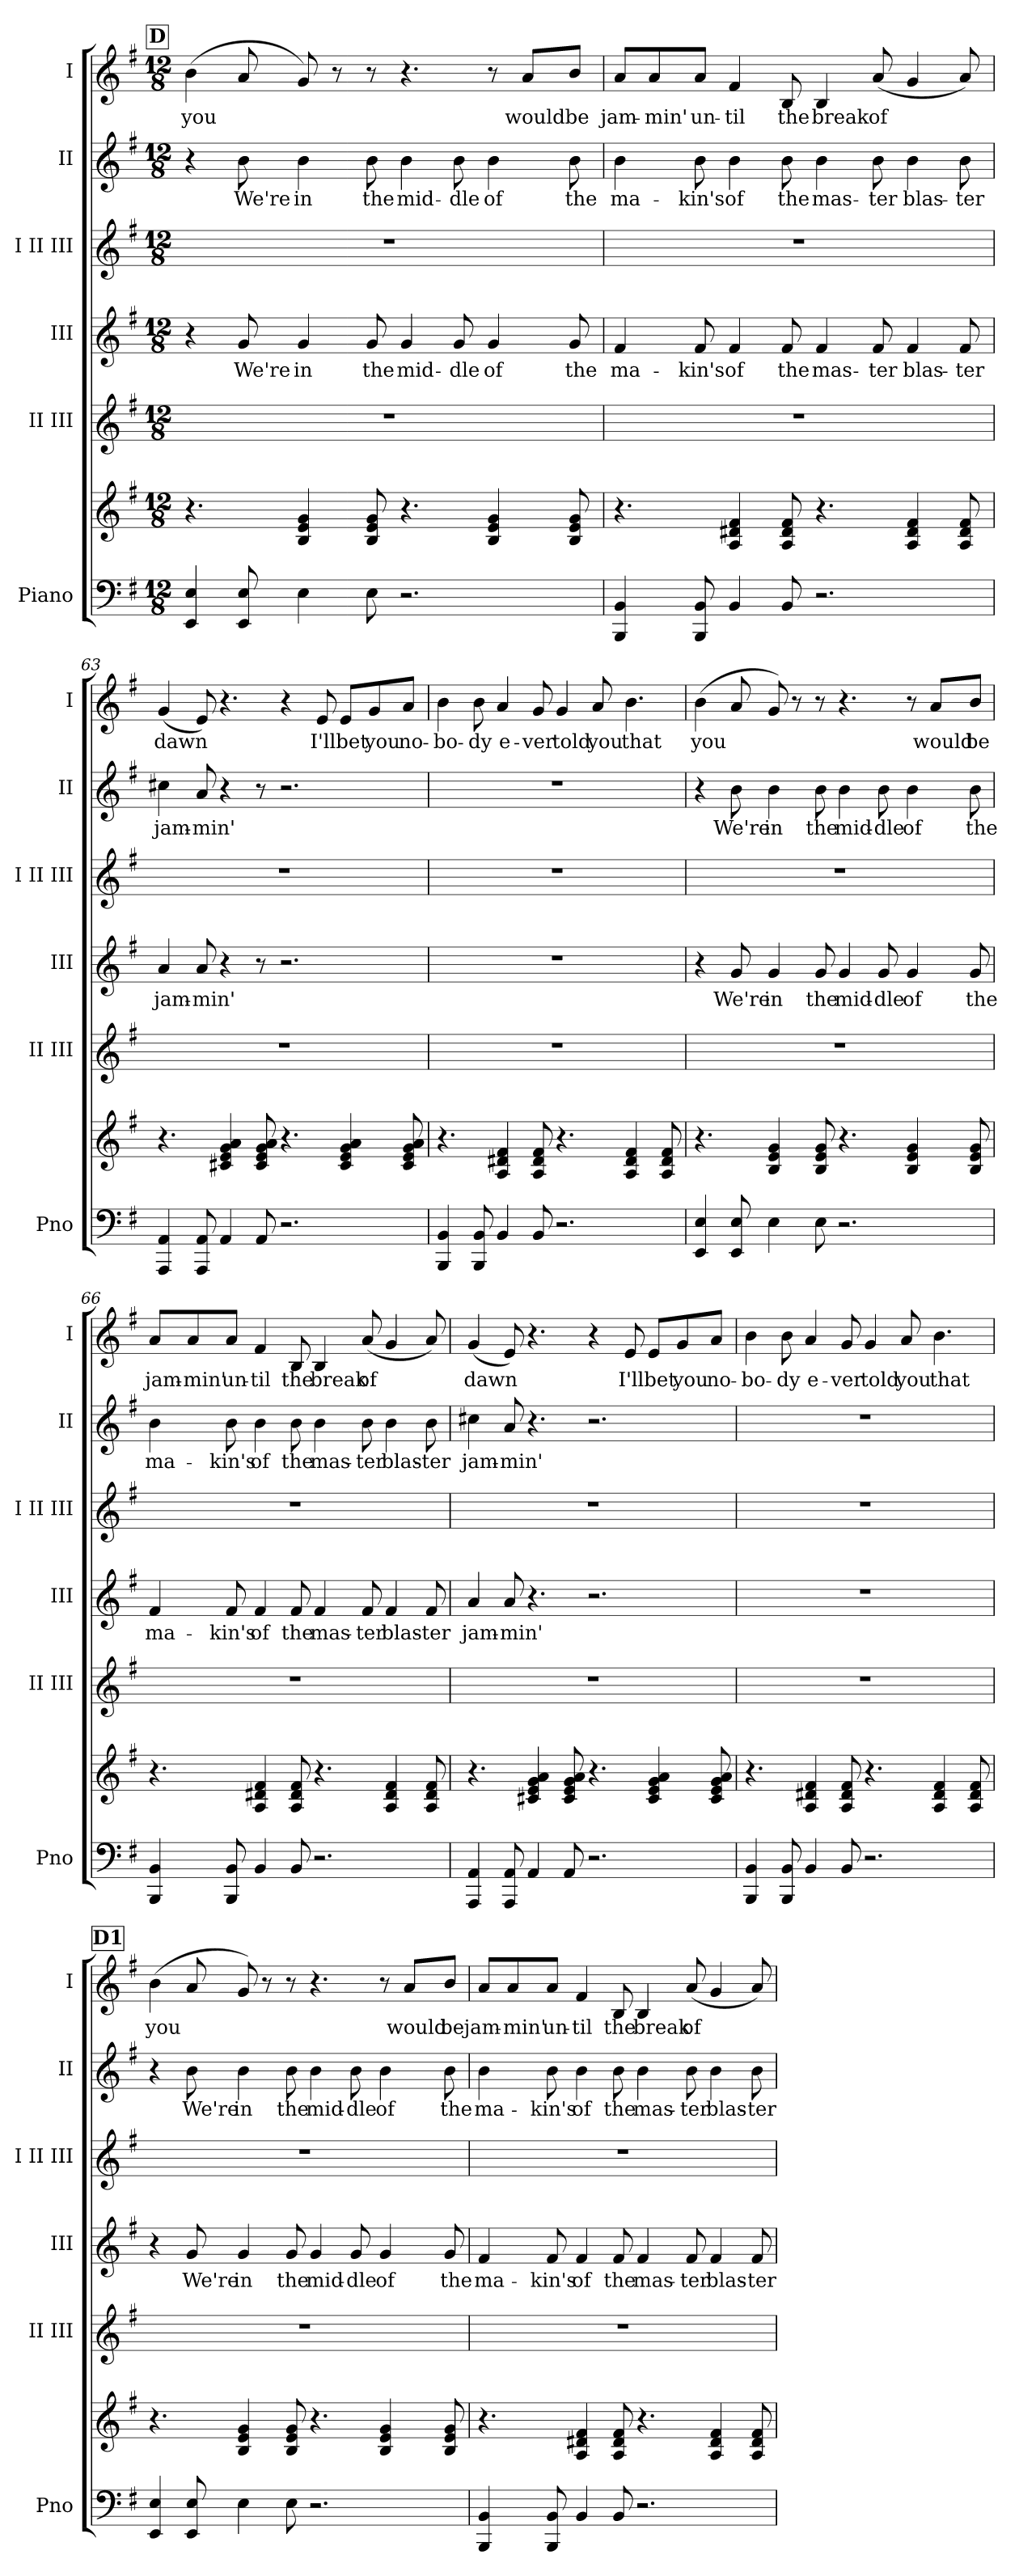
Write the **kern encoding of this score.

**kern	**kern	**kern	**kern	**text	**kern	**kern	**text	**kern	**text
*part6	*part6	*part5	*part4	*part4	*part3	*part2	*part2	*part1	*part1
*staff7	*staff6	*staff5	*staff4	*staff4	*staff3	*staff2	*staff2	*staff1	*staff1
*I"Piano	*	*I"II III	*I"III	*	*I"I II III	*I"II	*	*I"I	*
*I'Pno	*	*I'II III	*I'III	*	*I'I II III	*I'II	*	*I'I	*
!!LO:PB:g=z
*clefF4	*clefG2	*clefG2	*clefG2	*	*clefG2	*clefG2	*	*clefG2	*
*k[f#]	*k[f#]	*k[f#]	*k[f#]	*	*k[f#]	*k[f#]	*	*k[f#]	*
*M12/8	*M12/8	*M12/8	*M12/8	*	*M12/8	*M12/8	*	*M12/8	*
!!LO:REH:place=s1:a:B:cj:fs=14:t=D
=61	=61	=61	=61	=61	=61	=61	=61	=61	=61
!	!	!	!	!	!	!	!	!	!LO:LY:b
4EE/ 4E/	4.r	1.r	4r	.	1.r	4r	.	(4b\	you
!	!	!	!	!LO:LY:b	!	!	!LO:LY:b	!	!
8EE/ 8E/	.	.	8g/	We're	.	8b\	We're	8a/	.
!	!	!	!	!LO:LY:b	!	!	!LO:LY:b	!	!
4E\	4B/ 4e/ 4g/	.	4g/	in	.	4b\	in	8g/)	.
.	.	.	.	.	.	.	.	8r	.
!	!	!	!	!LO:LY:b	!	!	!LO:LY:b	!	!
8E\	8B/ 8e/ 8g/	.	8g/	the	.	8b\	the	8r	.
!	!	!	!	!LO:LY:b	!	!	!LO:LY:b	!	!
2.r	4.r	.	4g/	mid-	.	4b\	mid-	4.r	.
!	!	!	!	!LO:LY:b	!	!	!LO:LY:b	!	!
.	.	.	8g/	-dle	.	8b\	-dle	.	.
!	!	!	!	!LO:LY:b	!	!	!LO:LY:b	!	!
.	4B/ 4e/ 4g/	.	4g/	of	.	4b\	of	8r	.
!	!	!	!	!	!	!	!	!	!LO:LY:b
.	.	.	.	.	.	.	.	8a/L	would
!	!	!	!	!LO:LY:b	!	!	!LO:LY:b	!	!LO:LY:b
.	8B/ 8e/ 8g/	.	8g/	the	.	8b\	the	8b/J	be
=62	=62	=62	=62	=62	=62	=62	=62	=62	=62
!	!	!	!	!LO:LY:b	!	!	!LO:LY:b	!	!LO:LY:b
4BBB/ 4BB/	4.r	1.r	4f#/	ma-	1.r	4b\	ma-	8a/L	jam-
!	!	!	!	!	!	!	!	!	!LO:LY:b
.	.	.	.	.	.	.	.	8a/	-min'
!	!	!	!	!LO:LY:b	!	!	!LO:LY:b	!	!LO:LY:b
8BBB/ 8BB/	.	.	8f#/	-kin's	.	8b\	-kin's	8a/J	un-
!	!	!	!	!LO:LY:b	!	!	!LO:LY:b	!	!LO:LY:b
4BB/	4A/ 4d#X/ 4f#/	.	4f#/	of	.	4b\	of	4f#/	-til
!	!	!	!	!LO:LY:b	!	!	!LO:LY:b	!	!LO:LY:b
8BB/	8A/ 8d#/ 8f#/	.	8f#/	the	.	8b\	the	8B/	the
!	!	!	!	!LO:LY:b	!	!	!LO:LY:b	!	!LO:LY:b
2.r	4.r	.	4f#/	mas-	.	4b\	mas-	4B/	break
!	!	!	!	!LO:LY:b	!	!	!LO:LY:b	!	!LO:LY:b
.	.	.	8f#/	-ter	.	8b\	-ter	(8a/	of
!	!	!	!	!LO:LY:b	!	!	!LO:LY:b	!	!
.	4A/ 4d#/ 4f#/	.	4f#/	blas-	.	4b\	blas-	4g/	.
!	!	!	!	!LO:LY:b	!	!	!LO:LY:b	!	!
.	8A/ 8d#/ 8f#/	.	8f#/	-ter	.	8b\	-ter	8a/)	.
!!LO:LB:g=z
=63	=63	=63	=63	=63	=63	=63	=63	=63	=63
!	!	!	!	!LO:LY:b	!	!	!LO:LY:b	!	!LO:LY:b
4AAA/ 4AA/	4.r	1.r	4a/	jam-	1.r	4cc#X\	jam-	(4g/	dawn
!	!	!	!	!LO:LY:b	!	!	!LO:LY:b	!	!
8AAA/ 8AA/	.	.	8a/	-min'	.	8a/	-min'	8e/)	.
4AA/	4c#X/ 4e/ 4g/ 4a/	.	4r	.	.	4r	.	4.r	.
8AA/	8c#/ 8e/ 8g/ 8a/	.	8r	.	.	8r	.	.	.
2.r	4.r	.	2.r	.	.	2.r	.	4r	.
!	!	!	!	!	!	!	!	!	!LO:LY:b
.	.	.	.	.	.	.	.	8e/	I'll
!	!	!	!	!	!	!	!	!	!LO:LY:b
.	4c#/ 4e/ 4g/ 4a/	.	.	.	.	.	.	8e/L	bet
!	!	!	!	!	!	!	!	!	!LO:LY:b
.	.	.	.	.	.	.	.	8g/	you
!	!	!	!	!	!	!	!	!	!LO:LY:b
.	8c#/ 8e/ 8g/ 8a/	.	.	.	.	.	.	8a/J	no-
=64	=64	=64	=64	=64	=64	=64	=64	=64	=64
!	!	!	!	!	!	!	!	!	!LO:LY:b
4BBB/ 4BB/	4.r	1.r	1.r	.	1.r	1.r	.	4b\	-bo-
!	!	!	!	!	!	!	!	!	!LO:LY:b
8BBB/ 8BB/	.	.	.	.	.	.	.	8b\	-dy
!	!	!	!	!	!	!	!	!	!LO:LY:b
4BB/	4A/ 4d#X/ 4f#/	.	.	.	.	.	.	4a/	e-
!	!	!	!	!	!	!	!	!	!LO:LY:b
8BB/	8A/ 8d#/ 8f#/	.	.	.	.	.	.	8g/	-ver
!	!	!	!	!	!	!	!	!	!LO:LY:b
2.r	4.r	.	.	.	.	.	.	4g/	told
!	!	!	!	!	!	!	!	!	!LO:LY:b
.	.	.	.	.	.	.	.	8a/	you
!	!	!	!	!	!	!	!	!	!LO:LY:b
.	4A/ 4d#/ 4f#/	.	.	.	.	.	.	4.b\	that
.	8A/ 8d#/ 8f#/	.	.	.	.	.	.	.	.
=65	=65	=65	=65	=65	=65	=65	=65	=65	=65
!	!	!	!	!	!	!	!	!	!LO:LY:b
4EE/ 4E/	4.r	1.r	4r	.	1.r	4r	.	(4b\	you
!	!	!	!	!LO:LY:b	!	!	!LO:LY:b	!	!
8EE/ 8E/	.	.	8g/	We're	.	8b\	We're	8a/	.
!	!	!	!	!LO:LY:b	!	!	!LO:LY:b	!	!
4E\	4B/ 4e/ 4g/	.	4g/	in	.	4b\	in	8g/)	.
.	.	.	.	.	.	.	.	8r	.
!	!	!	!	!LO:LY:b	!	!	!LO:LY:b	!	!
8E\	8B/ 8e/ 8g/	.	8g/	the	.	8b\	the	8r	.
!	!	!	!	!LO:LY:b	!	!	!LO:LY:b	!	!
2.r	4.r	.	4g/	mid-	.	4b\	mid-	4.r	.
!	!	!	!	!LO:LY:b	!	!	!LO:LY:b	!	!
.	.	.	8g/	-dle	.	8b\	-dle	.	.
!	!	!	!	!LO:LY:b	!	!	!LO:LY:b	!	!
.	4B/ 4e/ 4g/	.	4g/	of	.	4b\	of	8r	.
!	!	!	!	!	!	!	!	!	!LO:LY:b
.	.	.	.	.	.	.	.	8a/L	would
!	!	!	!	!LO:LY:b	!	!	!LO:LY:b	!	!LO:LY:b
.	8B/ 8e/ 8g/	.	8g/	the	.	8b\	the	8b/J	be
!!LO:PB:g=z
=66	=66	=66	=66	=66	=66	=66	=66	=66	=66
!	!	!	!	!LO:LY:b	!	!	!LO:LY:b	!	!LO:LY:b
4BBB/ 4BB/	4.r	1.r	4f#/	ma-	1.r	4b\	ma-	8a/L	jam-
!	!	!	!	!	!	!	!	!	!LO:LY:b
.	.	.	.	.	.	.	.	8a/	-min'
!	!	!	!	!LO:LY:b	!	!	!LO:LY:b	!	!LO:LY:b
8BBB/ 8BB/	.	.	8f#/	-kin's	.	8b\	-kin's	8a/J	un-
!	!	!	!	!LO:LY:b	!	!	!LO:LY:b	!	!LO:LY:b
4BB/	4A/ 4d#X/ 4f#/	.	4f#/	of	.	4b\	of	4f#/	-til
!	!	!	!	!LO:LY:b	!	!	!LO:LY:b	!	!LO:LY:b
8BB/	8A/ 8d#/ 8f#/	.	8f#/	the	.	8b\	the	8B/	the
!	!	!	!	!LO:LY:b	!	!	!LO:LY:b	!	!LO:LY:b
2.r	4.r	.	4f#/	mas-	.	4b\	mas-	4B/	break
!	!	!	!	!LO:LY:b	!	!	!LO:LY:b	!	!LO:LY:b
.	.	.	8f#/	-ter	.	8b\	-ter	(8a/	of
!	!	!	!	!LO:LY:b	!	!	!LO:LY:b	!	!
.	4A/ 4d#/ 4f#/	.	4f#/	blas-	.	4b\	blas-	4g/	.
!	!	!	!	!LO:LY:b	!	!	!LO:LY:b	!	!
.	8A/ 8d#/ 8f#/	.	8f#/	-ter	.	8b\	-ter	8a/)	.
=67	=67	=67	=67	=67	=67	=67	=67	=67	=67
!	!	!	!	!LO:LY:b	!	!	!LO:LY:b	!	!LO:LY:b
4AAA/ 4AA/	4.r	1.r	4a/	jam-	1.r	4cc#X\	jam-	(4g/	dawn
!	!	!	!	!LO:LY:b	!	!	!LO:LY:b	!	!
8AAA/ 8AA/	.	.	8a/	-min'	.	8a/	-min'	8e/)	.
4AA/	4c#X/ 4e/ 4g/ 4a/	.	4.r	.	.	4.r	.	4.r	.
8AA/	8c#/ 8e/ 8g/ 8a/	.	.	.	.	.	.	.	.
2.r	4.r	.	2.r	.	.	2.r	.	4r	.
!	!	!	!	!	!	!	!	!	!LO:LY:b
.	.	.	.	.	.	.	.	8e/	I'll
!	!	!	!	!	!	!	!	!	!LO:LY:b
.	4c#/ 4e/ 4g/ 4a/	.	.	.	.	.	.	8e/L	bet
!	!	!	!	!	!	!	!	!	!LO:LY:b
.	.	.	.	.	.	.	.	8g/	you
!	!	!	!	!	!	!	!	!	!LO:LY:b
.	8c#/ 8e/ 8g/ 8a/	.	.	.	.	.	.	8a/J	no-
=68	=68	=68	=68	=68	=68	=68	=68	=68	=68
!	!	!	!	!	!	!	!	!	!LO:LY:b
4BBB/ 4BB/	4.r	1.r	1.r	.	1.r	1.r	.	4b\	-bo-
!	!	!	!	!	!	!	!	!	!LO:LY:b
8BBB/ 8BB/	.	.	.	.	.	.	.	8b\	-dy
!	!	!	!	!	!	!	!	!	!LO:LY:b
4BB/	4A/ 4d#X/ 4f#/	.	.	.	.	.	.	4a/	e-
!	!	!	!	!	!	!	!	!	!LO:LY:b
8BB/	8A/ 8d#/ 8f#/	.	.	.	.	.	.	8g/	-ver
!	!	!	!	!	!	!	!	!	!LO:LY:b
2.r	4.r	.	.	.	.	.	.	4g/	told
!	!	!	!	!	!	!	!	!	!LO:LY:b
.	.	.	.	.	.	.	.	8a/	you
!	!	!	!	!	!	!	!	!	!LO:LY:b
.	4A/ 4d#/ 4f#/	.	.	.	.	.	.	4.b\	that
.	8A/ 8d#/ 8f#/	.	.	.	.	.	.	.	.
!!LO:LB:g=z
!!LO:REH:place=s1:a:B:cj:fs=14:t=D1
=69	=69	=69	=69	=69	=69	=69	=69	=69	=69
!	!	!	!	!	!	!	!	!	!LO:LY:b
4EE/ 4E/	4.r	1.r	4r	.	1.r	4r	.	(4b\	you
!	!	!	!	!LO:LY:b	!	!	!LO:LY:b	!	!
8EE/ 8E/	.	.	8g/	We're	.	8b\	We're	8a/	.
!	!	!	!	!LO:LY:b	!	!	!LO:LY:b	!	!
4E\	4B/ 4e/ 4g/	.	4g/	in	.	4b\	in	8g/)	.
.	.	.	.	.	.	.	.	8r	.
!	!	!	!	!LO:LY:b	!	!	!LO:LY:b	!	!
8E\	8B/ 8e/ 8g/	.	8g/	the	.	8b\	the	8r	.
!	!	!	!	!LO:LY:b	!	!	!LO:LY:b	!	!
2.r	4.r	.	4g/	mid-	.	4b\	mid-	4.r	.
!	!	!	!	!LO:LY:b	!	!	!LO:LY:b	!	!
.	.	.	8g/	-dle	.	8b\	-dle	.	.
!	!	!	!	!LO:LY:b	!	!	!LO:LY:b	!	!
.	4B/ 4e/ 4g/	.	4g/	of	.	4b\	of	8r	.
!	!	!	!	!	!	!	!	!	!LO:LY:b
.	.	.	.	.	.	.	.	8a/L	would
!	!	!	!	!LO:LY:b	!	!	!LO:LY:b	!	!LO:LY:b
.	8B/ 8e/ 8g/	.	8g/	the	.	8b\	the	8b/J	be
=70	=70	=70	=70	=70	=70	=70	=70	=70	=70
!	!	!	!	!LO:LY:b	!	!	!LO:LY:b	!	!LO:LY:b
4BBB/ 4BB/	4.r	1.r	4f#/	ma-	1.r	4b\	ma-	8a/L	jam-
!	!	!	!	!	!	!	!	!	!LO:LY:b
.	.	.	.	.	.	.	.	8a/	-min'
!	!	!	!	!LO:LY:b	!	!	!LO:LY:b	!	!LO:LY:b
8BBB/ 8BB/	.	.	8f#/	-kin's	.	8b\	-kin's	8a/J	un-
!	!	!	!	!LO:LY:b	!	!	!LO:LY:b	!	!LO:LY:b
4BB/	4A/ 4d#X/ 4f#/	.	4f#/	of	.	4b\	of	4f#/	-til
!	!	!	!	!LO:LY:b	!	!	!LO:LY:b	!	!LO:LY:b
8BB/	8A/ 8d#/ 8f#/	.	8f#/	the	.	8b\	the	8B/	the
!	!	!	!	!LO:LY:b	!	!	!LO:LY:b	!	!LO:LY:b
2.r	4.r	.	4f#/	mas-	.	4b\	mas-	4B/	break
!	!	!	!	!LO:LY:b	!	!	!LO:LY:b	!	!LO:LY:b
.	.	.	8f#/	-ter	.	8b\	-ter	(8a/	of
!	!	!	!	!LO:LY:b	!	!	!LO:LY:b	!	!
.	4A/ 4d#/ 4f#/	.	4f#/	blas-	.	4b\	blas-	4g/	.
!	!	!	!	!LO:LY:b	!	!	!LO:LY:b	!	!
.	8A/ 8d#/ 8f#/	.	8f#/	-ter	.	8b\	-ter	8a/)	.
=	=	=	=	=	=	=	=	=	=
*-	*-	*-	*-	*-	*-	*-	*-	*-	*-
